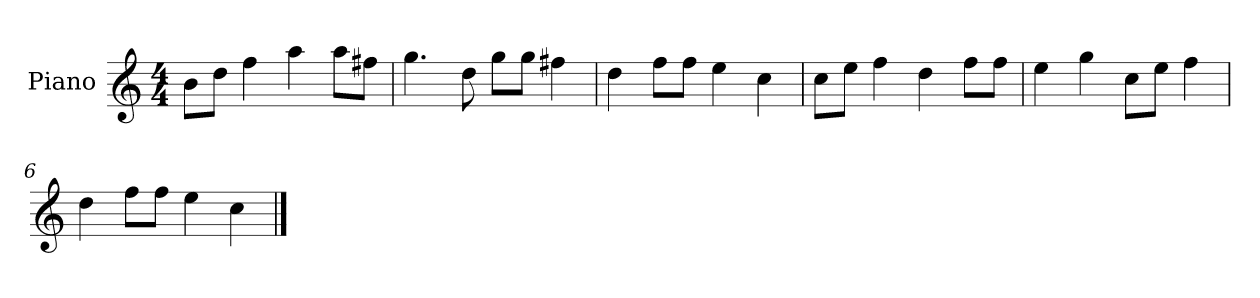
**kern
*part1
*staff1
*I"Piano
*I'P-no
*clefG2
*k[]
*M4/4
*MM90
=1
8b\L
8dd\J
4ff\
4aa\
8aa\L
8ff#X\J
=2
4.gg\
8dd\
8gg\L
8gg\J
4ff#X\
=3
4dd\
8ff\L
8ff\J
4ee\
4cc\
=4
8cc\L
8ee\J
4ff\
4dd\
8ff\L
8ff\J
=5
4ee\
4gg\
8cc\L
8ee\J
4ff\
=6
4dd\
8ff\L
8ff\J
4ee\
4cc\
==
*-
